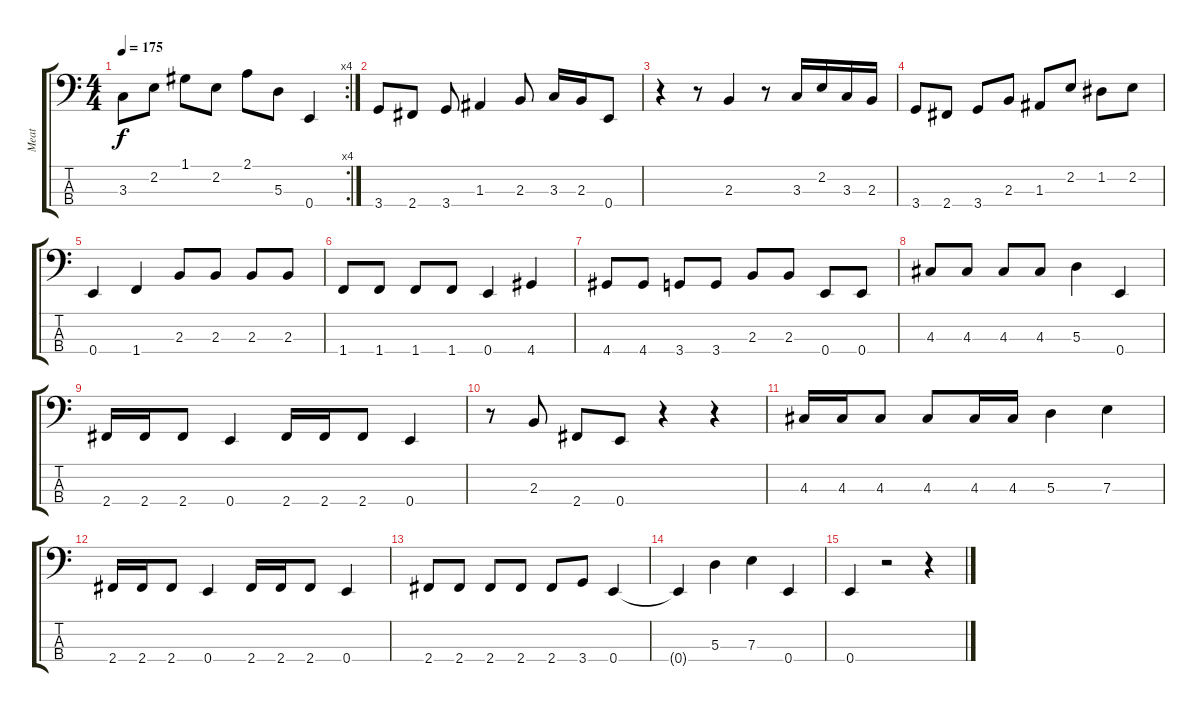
\track ("Meat" "Meat") {instrument electricbasspick}
\staff {score tabs}
\tuning (G2 D2 A1 E1) {hide}
\rc 4
\ts (4 4)
\tempo 175
\clef f4
\ks c
3.3.8{dy f} 2.2.8 1.1.8 2.2.8 2.1.8 5.3.8 0.4.4 |
3.4.8 2.4.8 3.4.8 1.3.4 2.3.8 3.3.16 2.3.16 0.4.8 |
r.4 r.8 2.3.4 r.8 3.3.16 2.2.16 3.3.16 2.3.16 |
3.4.8 2.4.8 3.4.8 2.3.8 1.3.8 2.2.8 1.2.8 2.2.8 |
0.4.4 1.4.4 2.3.8 2.3.8 2.3.8 2.3.8 |
1.4.8 1.4.8 1.4.8 1.4.8 0.4.4 4.4.4 |
4.4.8 4.4.8 3.4.8 3.4.8 2.3.8 2.3.8 0.4.8 0.4.8 |
4.3.8 4.3.8 4.3.8 4.3.8 5.3.4 0.4.4 |
2.4.16 2.4.16 2.4.8 0.4.4 2.4.16 2.4.16 2.4.8 0.4.4 |
r.8 2.3.8 2.4.8 0.4.8 r.4 r.4 |
4.3.16 4.3.16 4.3.8 4.3.8 4.3.16 4.3.16 5.3.4 7.3.4 |
2.4.16 2.4.16 2.4.8 0.4.4 2.4.16 2.4.16 2.4.8 0.4.4 |
2.4.8 2.4.8 2.4.8 2.4.8 2.4.8 3.4.8 0.4.4 |
0.4{t}.4 5.3.4 7.3.4 0.4.4 |
0.4.4 r.2 r.4
